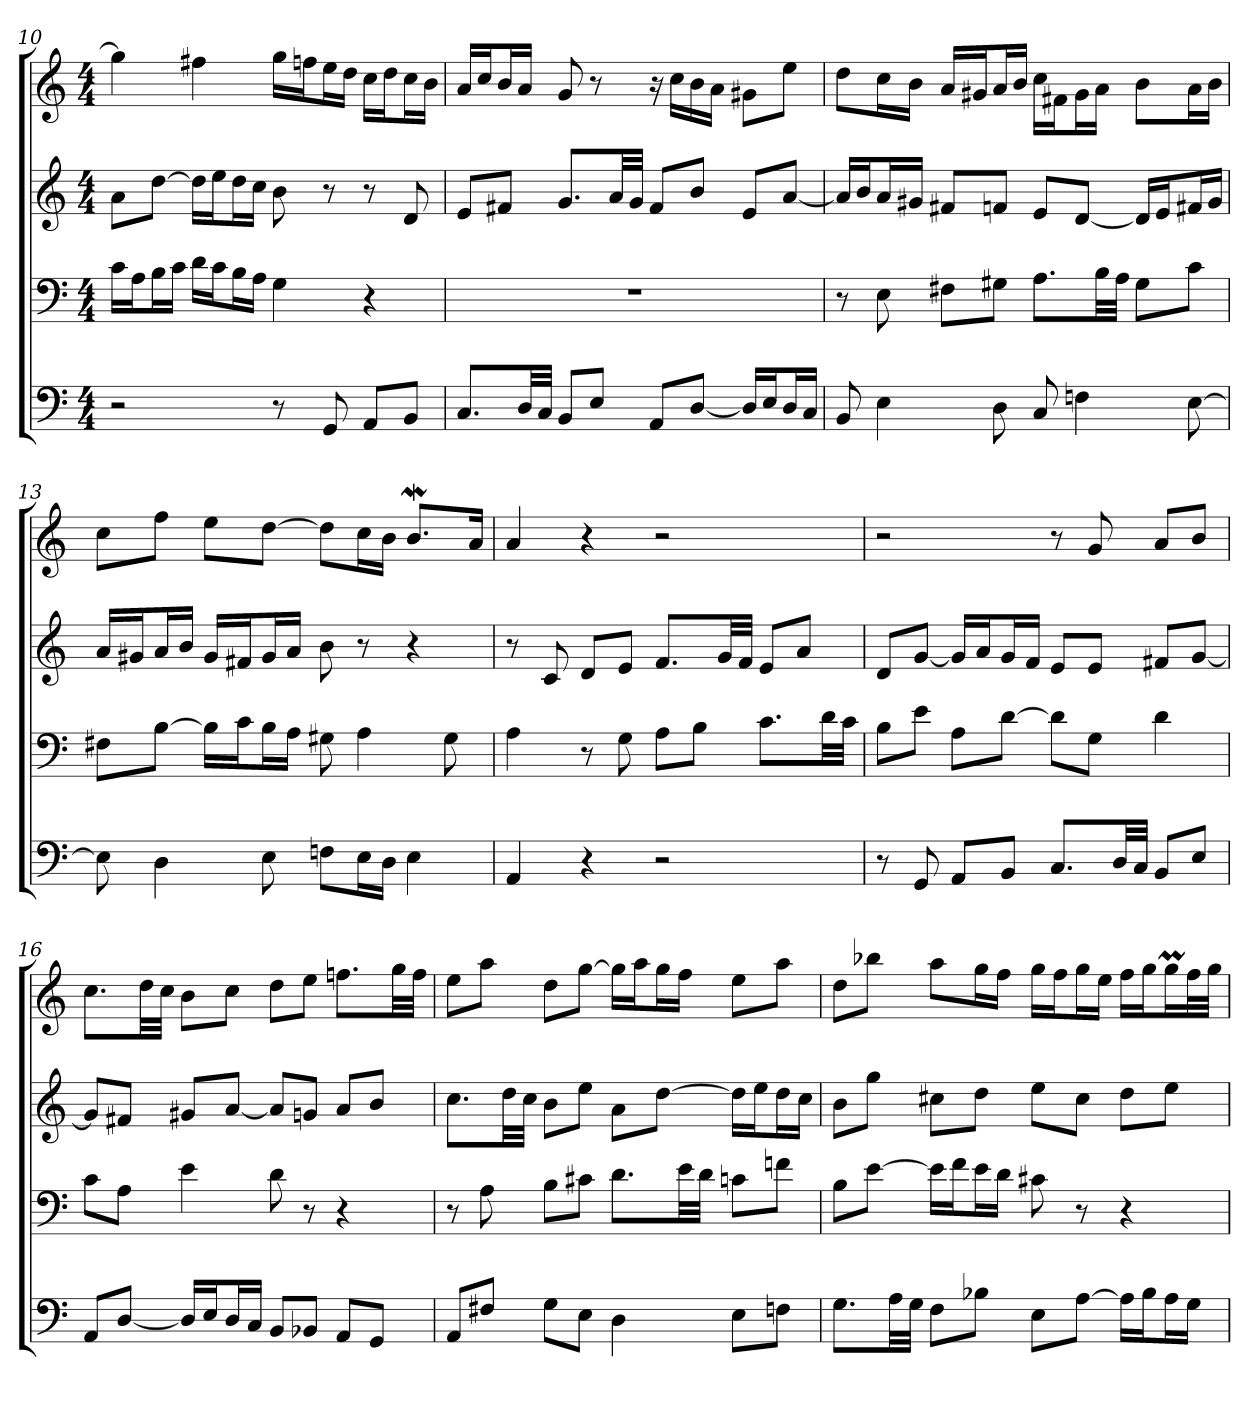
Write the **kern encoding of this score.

**kern	**kern	**kern	**kern
*part4	*part3	*part2	*part1
*staff4	*staff3	*staff2	*staff1
*clefF4	*clefF4	*clefG2	*clefG2
*k[]	*k[]	*k[]	*k[]
*C:	*C:	*C:	*C:
*M4/4	*M4/4	*M4/4	*M4/4
=10	=10	=10	=10
2r	16c\LL	8a\L	4gg]
.	16A\J	.	.
.	16B\L	[8dd\J	.
.	16c\JJ	.	.
.	16d\LL	16dd\LL]	4ff#X
.	16c\J	16ee\J	.
.	16B\L	16dd\L	.
.	16A\JJ	16cc\JJ	.
8r	4G	8b	16gg\LL
.	.	.	16ffn\J
8GG	.	8r	16ee\L
.	.	.	16dd\JJ
8AA/L	4r	8r	16cc\LL
.	.	.	16dd\J
8BB/J	.	8d	16cc\L
.	.	.	16b\JJ
=11	=11	=11	=11
8.C/L	1r	8e/L	16a/LL
.	.	.	16cc/J
.	.	8f#X/J	16b/L
32D/LL	.	.	16a/JJ
32C/JJJ	.	.	.
8BB/L	.	8.g/L	8g
8E/J	.	.	8r
.	.	32a/LL	.
.	.	32g/JJJ	.
8AA/L	.	8f#/L	16r
.	.	.	16cc\LL
[8D/J	.	8b/J	16b\
.	.	.	16a\JJ
16D/LL]	.	8e/L	8g#X\L
16E/J	.	.	.
16D/L	.	[8a/J	8ee\J
16C/JJ	.	.	.
=12	=12	=12	=12
*	*	*	*^
8BB	8r	16a/LL]	8dd\L	1ryy
.	.	16b/J	.	.
4E	8E	16a/L	16cc\L	.
.	.	16g#X/JJ	16b\JJ	.
.	8F#X\L	8f#X/L	16a/LL	.
.	.	.	16g#X/J	.
8D	8G#X\J	8fn/J	16a/L	.
.	.	.	16b/JJ	.
8C	8.A\L	8e/L	16cc\LL	.
.	.	.	16f#X\J	.
4Fn	.	[8d/J	16g#\L	.
.	32B\LL	.	16a\JJ	.
.	32A\JJJ	.	.	.
.	8G#\L	16d/LL]	8b\L	.
.	.	16e/J	.	.
[8E	8c\J	16f#X/L	16a\L	.
.	.	16g#/JJ	16b\JJ	.
*	*	*	*v	*v
=13	=13	=13	=13
8E]	8F#X\L	16a/LL	8cc\L
.	.	16g#X/J	.
4D	[8B\J	16a/L	8ff\J
.	.	16b/JJ	.
.	16B\LL]	16g#/LL	8ee\L
.	16c\J	16f#X/J	.
8E	16B\L	16g#/L	[8dd\J
.	16A\JJ	16a/JJ	.
8Fn\L	8G#X	8b	8dd\L]
16E\L	4A	8r	16cc\L
16D\JJ	.	.	16b\JJ
4E	.	4r	8.bW/L
.	8G#	.	.
.	.	.	16a/Jk
=14	=14	=14	=14
4AA	4A	8r	4a
.	.	8c	.
4r	8r	8d/L	4r
.	8G	8e/J	.
2r	8A\L	8.f/L	2r
.	8B\J	.	.
.	.	32g/LL	.
.	.	32f/JJJ	.
.	8.c\L	8e/L	.
.	.	8a/J	.
.	32d\LL	.	.
.	32c\JJJ	.	.
=15	=15	=15	=15
8r	8B\L	8d/L	2r
8GG	8e\J	[8g/J	.
8AA/L	8A\L	16g/LL]	.
.	.	16a/J	.
8BB/J	[8d\J	16g/L	.
.	.	16f/JJ	.
8.C/L	8d\L]	8e/L	8r
.	8G\J	8e/J	8g
32D/LL	.	.	.
32C/JJJ	.	.	.
8BB/L	4d	8f#X/L	8a/L
8E/J	.	[8g/J	8b/J
=16	=16	=16	=16
8AA/L	8c\L	8g/L]	8.cc\L
[8D/J	8A\J	8f#X/J	.
.	.	.	32dd\LL
.	.	.	32cc\JJJ
16D/LL]	4e	8g#X/L	8b\L
16E/J	.	.	.
16D/L	.	[8a/J	8cc\J
16C/JJ	.	.	.
8BB/L	8d	8a/L]	8dd\L
8BB-X/J	8r	8gn/J	8ee\J
8AA/L	4r	8a/L	8.ffn\L
8GG/J	.	8b/J	.
.	.	.	32gg\LL
.	.	.	32ff\JJJ
=17	=17	=17	=17
8AA/L	8r	8.cc\L	8ee\L
8F#X/J	8A	.	8aa\J
.	.	32dd\LL	.
.	.	32cc\JJJ	.
8G\L	8B\L	8b\L	8dd\L
8E\J	8c#X\J	8ee\J	[8gg\J
4D	8.d\L	8a\L	16gg\LL]
.	.	.	16aa\J
.	.	[8dd\J	16gg\L
.	32e\LL	.	16ff\JJ
.	32d\JJJ	.	.
8E\L	8cn\L	16dd\LL]	8ee\L
.	.	16ee\J	.
8Fn\J	8fn\J	16dd\L	8aa\J
.	.	16cc\JJ	.
=18	=18	=18	=18
8.G\L	8B\L	8b\L	8dd\L
.	[8e\J	8gg\J	8bb-X\J
32A\LL	.	.	.
32G\JJJ	.	.	.
8F\L	16e\LL]	8cc#X\L	8aa\L
.	16f\J	.	.
8B-X\J	16e\L	8dd\J	16gg\L
.	16d\JJ	.	16ff\JJ
8E\L	8c#X	8ee\L	16gg\LL
.	.	.	16ff\J
[8A\J	8r	8cc#\J	16gg\L
.	.	.	16ee\JJ
16A\LL]	4r	8dd\L	16ff\LL
16B-\J	.	.	16gg\J
16A\L	.	8ee\J	16ggM\L
16G\JJ	.	.	32ff\L
.	.	.	32gg\JJJ
=	=	=	=
*-	*-	*-	*-
